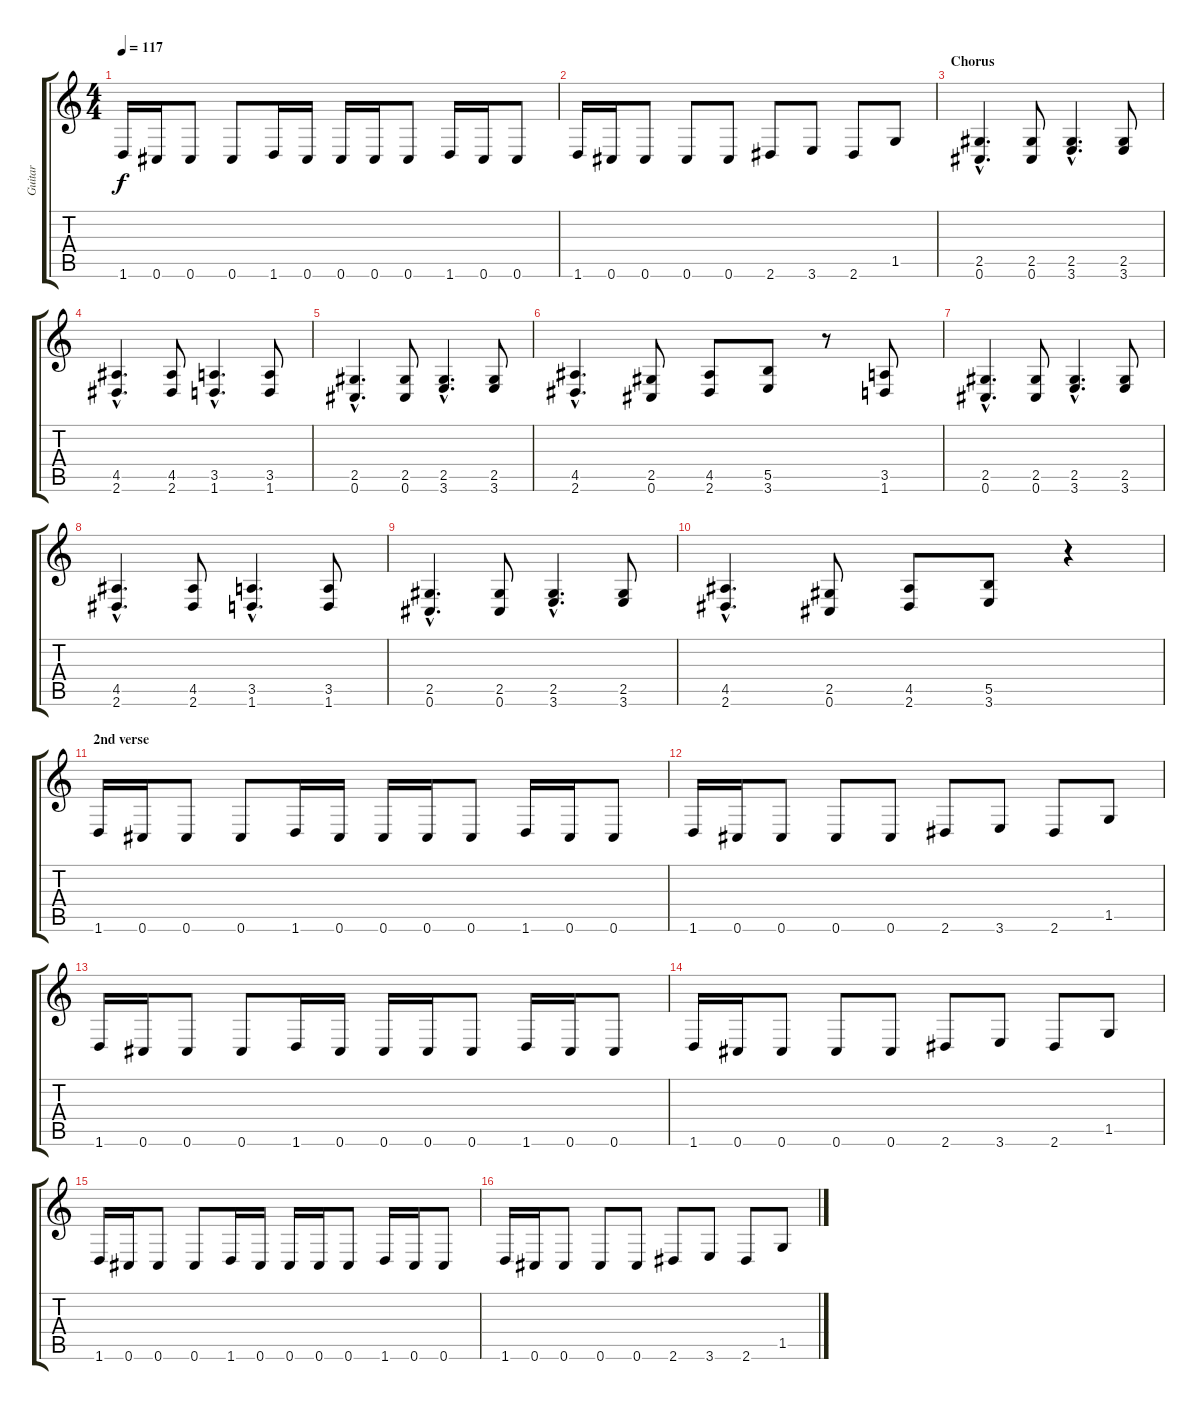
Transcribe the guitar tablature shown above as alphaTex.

\track ("Guitar" "Guitar") {instrument distortionguitar}
\staff {score tabs}
\tuning (Db4 Ab3 E3 B2 Gb2 Db2) {hide}
\ts (4 4)
\tempo 117
\clef g2
\ks c
1.6.16{dy f} 0.6.16 0.6.8 0.6.8 1.6.16 0.6.16 0.6.16 0.6.16 0.6.8 1.6.16 0.6.16 0.6.8 |
1.6.16 0.6.16 0.6.8 0.6.8 0.6.8 2.6.8 3.6.8 2.6.8 1.5.8 |
\section ("" "Chorus")
(2.5{hac} 0.6{hac}).4{d} (2.5 0.6).8 (2.5{hac} 3.6{hac}).4{d} (2.5 3.6).8 |
(4.5{hac} 2.6{hac}).4{d} (4.5 2.6).8 (3.5{hac} 1.6{hac}).4{d} (3.5 1.6).8 |
(2.5{hac} 0.6{hac}).4{d} (2.5 0.6).8 (2.5{hac} 3.6{hac}).4{d} (2.5 3.6).8 |
(4.5{hac} 2.6{hac}).4{d} (2.5 0.6).8 (4.5 2.6).8 (5.5 3.6).8 r.8 (3.5 1.6).8 |
(2.5{hac} 0.6{hac}).4{d} (2.5 0.6).8 (2.5{hac} 3.6{hac}).4{d} (2.5 3.6).8 |
(4.5{hac} 2.6{hac}).4{d} (4.5 2.6).8 (3.5{hac} 1.6{hac}).4{d} (3.5 1.6).8 |
(2.5{hac} 0.6{hac}).4{d} (2.5 0.6).8 (2.5{hac} 3.6{hac}).4{d} (2.5 3.6).8 |
(4.5{hac} 2.6{hac}).4{d} (2.5 0.6).8 (4.5 2.6).8 (5.5 3.6).8 r.4 |
\section ("" "2nd verse")
1.6.16 0.6.16 0.6.8 0.6.8 1.6.16 0.6.16 0.6.16 0.6.16 0.6.8 1.6.16 0.6.16 0.6.8 |
1.6.16 0.6.16 0.6.8 0.6.8 0.6.8 2.6.8 3.6.8 2.6.8 1.5.8 |
1.6.16 0.6.16 0.6.8 0.6.8 1.6.16 0.6.16 0.6.16 0.6.16 0.6.8 1.6.16 0.6.16 0.6.8 |
1.6.16 0.6.16 0.6.8 0.6.8 0.6.8 2.6.8 3.6.8 2.6.8 1.5.8 |
1.6.16 0.6.16 0.6.8 0.6.8 1.6.16 0.6.16 0.6.16 0.6.16 0.6.8 1.6.16 0.6.16 0.6.8 |
1.6.16 0.6.16 0.6.8 0.6.8 0.6.8 2.6.8 3.6.8 2.6.8 1.5.8
